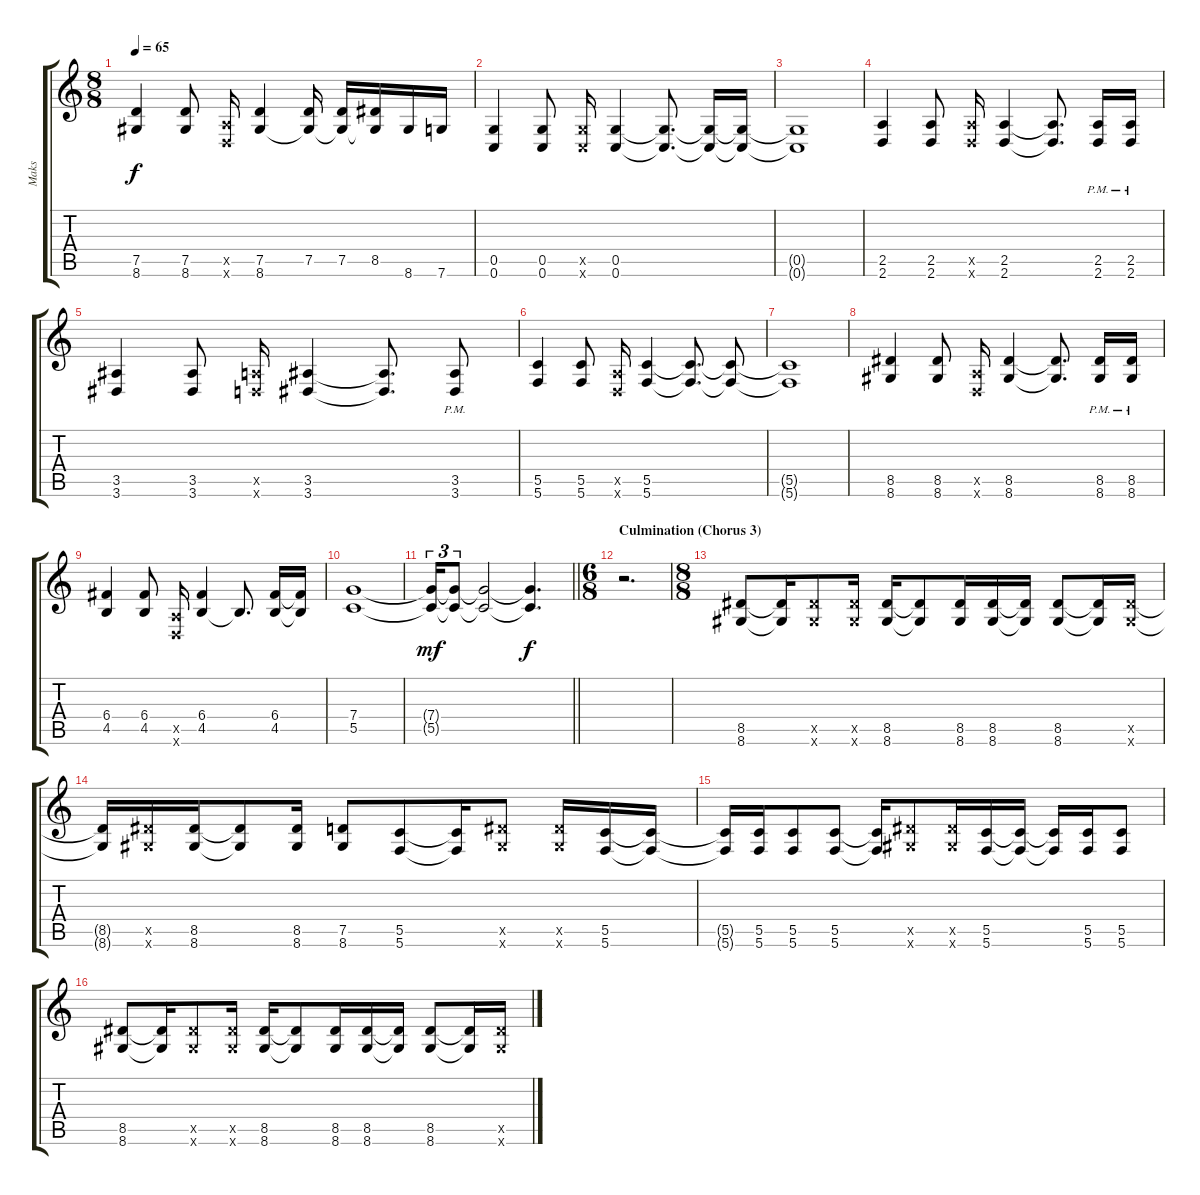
\track ("Maks" "Maks") {instrument distortionguitar}
\staff {score tabs}
\tuning (D4 A3 F3 C3 G2 C2) {hide}
\ts (8 8)
\tempo 65
\clef g2
\ks c
(7.5 8.6).4{dy f} (7.5 8.6).8 (2.5{x} 2.6{x}).16 (7.5 8.6).4 (7.5 8.6{t}).16 (7.5 8.6{t}).16 (8.5 8.6{t}).16 8.6.16 7.6.16 |
(0.5 0.6).4 (0.5 0.6).8 (0.5{x} 0.6{x}).16 (0.5 0.6).4 (0.5{t} 0.6{t}).8{d} (0.5{t} 0.6{t}).16 (0.5{t} 0.6{t}).16 |
(0.5{t} 0.6{t}).1 |
(2.5 2.6).4 (2.5 2.6).8 (2.5{x} 2.6{x}).16 (2.5 2.6).4 (2.5{t} 2.6{t}).8{d} (2.5{pm} 2.6{pm}).16 (2.5{pm} 2.6{pm}).16 |
(3.5 3.6).4 (3.5 3.6).8 (2.5{x} 2.6{x}).16 (3.5 3.6).4 (3.5{t} 3.6{t}).8{d} (3.5{pm} 3.6{pm}).8 |
(5.5 5.6).4 (5.5 5.6).8 (2.5{x} 2.6{x}).16 (5.5 5.6).4 (5.5{t} 5.6{t}).8{d} (5.5{t} 5.6{t}).8 |
(5.5{t} 5.6{t}).1 |
(8.5 8.6).4 (8.5 8.6).8 (2.5{x} 2.6{x}).16 (8.5 8.6).4 (8.5{t} 8.6{t}).8{d} (8.5{pm} 8.6{pm}).16 (8.5{pm} 8.6{pm}).16 |
(6.4 4.5).4 (6.4 4.5).8 (2.5{x} 2.6{x}).16 (6.4 4.5).4 4.5{t}.8{d} (6.4 4.5).16 (6.4{t} 4.5{t}).16 |
(7.4 5.5).1 |
\barLineRight lightlight
(7.4{t} 5.5{t}).16{tu (3 2) dy mf} (7.4{t} 5.5{t}).8{tu (3 2)} (7.4{t} 5.5{t}).2 (7.4{t} 5.5{t}).4{d dy f} |
\ts (6 8)
\section ("" "Culmination (Chorus 3)")
r.2{d} |
\ts (8 8)
(8.5 8.6).8 (8.5{t} 8.6{t}).16 (8.5{x} 8.6{x}).8 (8.5{x} 8.6{x}).16 (8.5 8.6).16 (8.5{t} 8.6{t}).8 (8.5 8.6).16 (8.5 8.6).16 (8.5{t} 8.6{t}).16 (8.5 8.6).8 (8.5{t} 8.6{t}).16 (8.5{x} 8.6{x}).16 |
(8.5{t} 8.6{t}).16 (8.5{x} 8.6{x}).16 (8.5 8.6).16 (8.5{t} 8.6{t}).8 (8.5 8.6).16 (7.5 8.6).8 (5.5 5.6).8 (5.5{t} 5.6{t}).16 (8.5{x} 8.6{x}).8 (8.5{x} 8.6{x}).16 (5.5 5.6).16 (5.5{t} 5.6{t}).16 |
(5.5{t} 5.6{t}).16 (5.5 5.6).16 (5.5 5.6).8 (5.5 5.6).8 (5.5{t} 5.6{t}).16 (8.5{x} 8.6{x}).8 (8.5{x} 8.6{x}).16 (5.5 5.6).16 (5.5{t} 5.6{t}).16 (5.5{t} 5.6{t}).16 (5.5 5.6).16 (5.5 5.6).8 |
(8.5 8.6).8 (8.5{t} 8.6{t}).16 (8.5{x} 8.6{x}).8 (8.5{x} 8.6{x}).16 (8.5 8.6).16 (8.5{t} 8.6{t}).8 (8.5 8.6).16 (8.5 8.6).16 (8.5{t} 8.6{t}).16 (8.5 8.6).8 (8.5{t} 8.6{t}).16 (8.5{x} 8.6{x}).16
